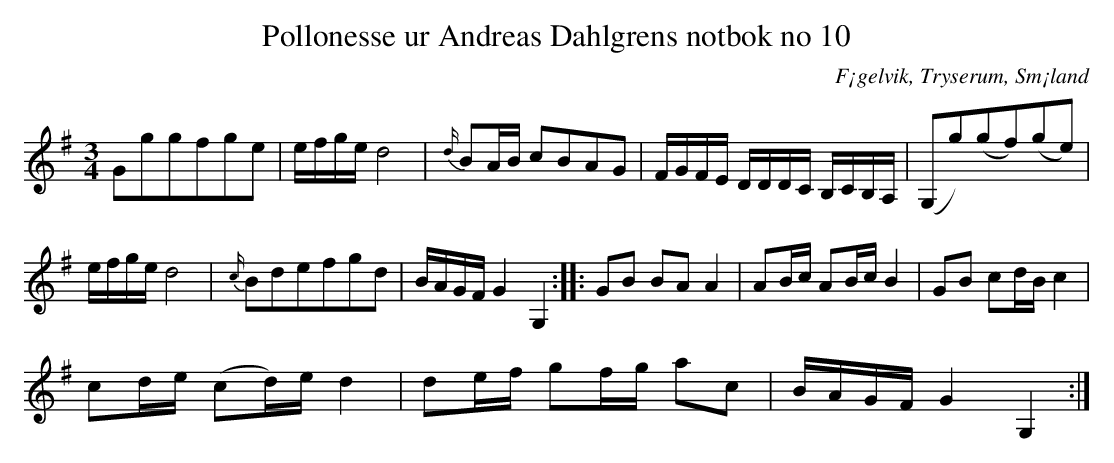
X:1
T:Pollonesse ur Andreas Dahlgrens notbok no 10
O:F¡gelvik, Tryserum, Sm¡land
L:1/8
M:3/4
K:G
Gggfge | e/f/g/e/ d4 | {d/}BA/B/ cBAG | F/G/F/E/ D/D/D/C/ B,/C/B,/A,/ | (G,g)(gf)(ge) |
e/f/g/e/ d4 | {c/}Bdefgd | B/A/G/F/ G2 G,2 ::GB BA A2 | AB/c/ AB/c/ B2 | GB cd/B/ c2 |
cd/e/ (cd/)e/ d2 | de/f/ gf/g/ ac | B/A/G/F/ G2 G,2 :|
